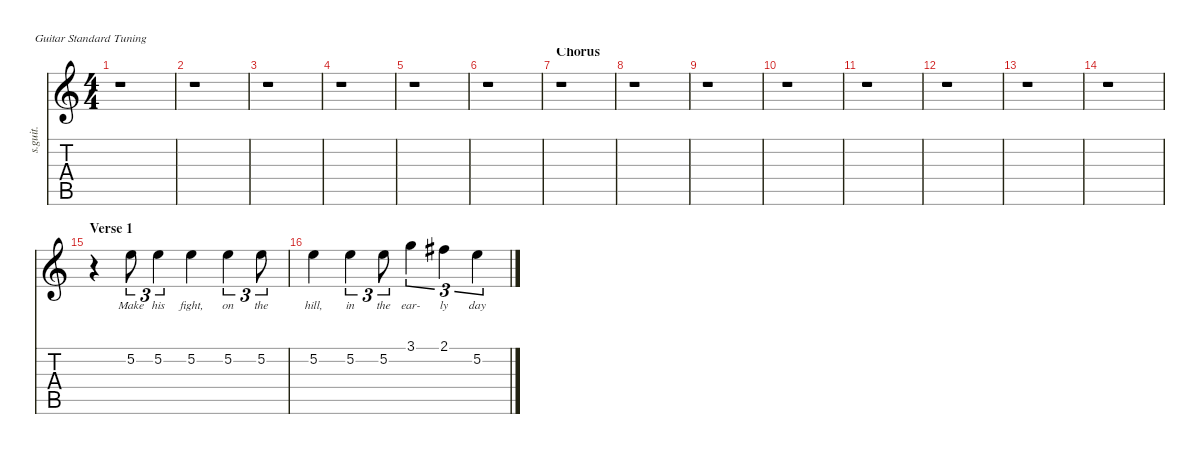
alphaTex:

\defaultSystemsLayout 4
\hideDynamics
\bracketExtendMode nobrackets
\track ("James Hetfield (Vocals)" "s.guit.") {instrument baritonesax}
\staff {score tabs}
\tuning (E4 B3 G3 D3 A2 E2)
\displaytranspose 12
\ts (4 4)
\tempo (118 hide)
\clef g2
\ks c
r.1{dy f} |
r.1 |
r.1 |
r.1 |
r.1 |
r.1 |
\section ("" "Chorus")
r.1 |
r.1 |
r.1 |
r.1 |
r.1 |
r.1 |
r.1 |
r.1 |
\section ("" "Verse 1")
r.4 5.2.8{tu (3 2) lyrics (0 "Make") lyrics (1 "") lyrics (2 "") lyrics (3 "") lyrics (4 "")} 5.2.4{tu (3 2) lyrics (0 "his") lyrics (1 "") lyrics (2 "") lyrics (3 "") lyrics (4 "")} 5.2.4{lyrics (0 "fight,") lyrics (1 "") lyrics (2 "") lyrics (3 "") lyrics (4 "")} 5.2.4{tu (3 2) lyrics (0 "on") lyrics (1 "") lyrics (2 "") lyrics (3 "") lyrics (4 "")} 5.2.8{tu (3 2) lyrics (0 "the") lyrics (1 "") lyrics (2 "") lyrics (3 "") lyrics (4 "")} |
5.2.4{lyrics (0 "hill,") lyrics (1 "") lyrics (2 "") lyrics (3 "") lyrics (4 "")} 5.2.4{tu (3 2) lyrics (0 "in") lyrics (1 "") lyrics (2 "") lyrics (3 "") lyrics (4 "")} 5.2.8{tu (3 2) lyrics (0 "the") lyrics (1 "") lyrics (2 "") lyrics (3 "") lyrics (4 "")} 3.1.4{tu (3 2) lyrics (0 "ear-") lyrics (1 "") lyrics (2 "") lyrics (3 "") lyrics (4 "")} 2.1{acc #}.4{tu (3 2) lyrics (0 "ly") lyrics (1 "") lyrics (2 "") lyrics (3 "") lyrics (4 "")} 5.2.4{tu (3 2) lyrics (0 "day") lyrics (1 "") lyrics (2 "") lyrics (3 "") lyrics (4 "")}
